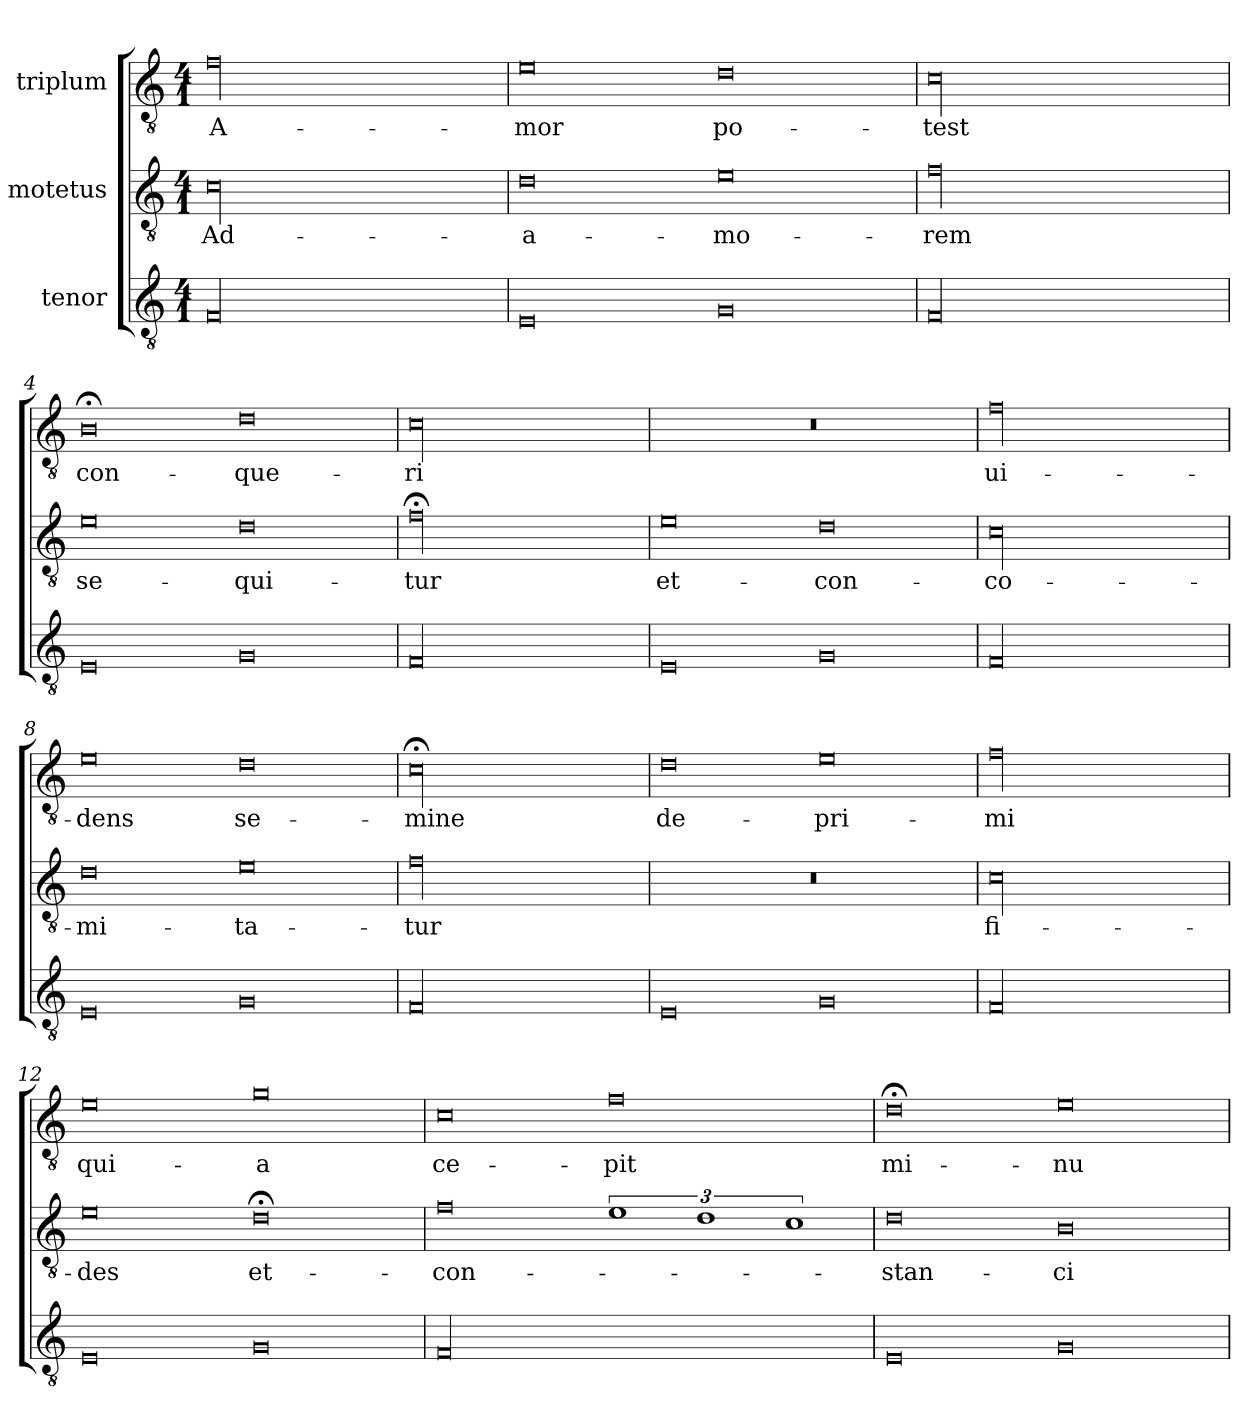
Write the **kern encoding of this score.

**kern	**kern	**text	**kern	**text
*part3	*part2	*part2	*part1	*part1
*staff3	*staff2	*staff2	*staff1	*staff1
*I"tenor	*I"motetus	*	*I"triplum	*
*clefGv2	*clefGv2	*	*clefGv2	*
*k[]	*k[]	*	*k[]	*
*C:	*C:	*	*C:	*
*M4/1	*M4/1	*	*M4/1	*
=1	=1	=1	=1	=1
00F/	00c\	Ad-	00f\	A-
=2	=2	=2	=2	=2
0E/	0d\	a-	0e\	-mor
0G/	0e\	-mo-	0d\	po-
=3	=3	=3	=3	=3
00F/	00f\	-rem	00c\	-test
=4	=4	=4	=4	=4
0E/	0e\	se-	0B;<\	con-
0G/	0d\	-qui-	0d\	-que-
=5	=5	=5	=5	=5
00F/	00f;<\	-tur	00c\	-ri
=6	=6	=6	=6	=6
0E/	0e\	et-	00r	.
0G/	0d\	con-	.	.
=7	=7	=7	=7	=7
00F/	00c\	-co-	00f\	ui-
=8	=8	=8	=8	=8
0E/	0d\	-mi-	0e\	-dens
0G/	0e\	-ta-	0d\	se-
=9	=9	=9	=9	=9
00F/	00f\	-tur	00c;<\	-mine
=10	=10	=10	=10	=10
0E/	00r	.	0d\	de-
0G/	.	.	0e\	-pri-
=11	=11	=11	=11	=11
00F/	00c\	fi-	00f\	-mi
=12	=12	=12	=12	=12
0E/	0e\	-des	0e\	qui-
0G/	0d;<\	et-	0g\	-a
=13	=13	=13	=13	=13
00F/	0f\	con-	0c\	ce-
.	3%2e\	.	0f\	-pit
.	3%2d\	.	.	.
.	3%2c\	.	.	.
=14	=14	=14	=14	=14
0E/	0d\	-stan-	0d;<\	mi-
0G/	0B\	-ci-	0e\	-nu-
=	=	=	=	=
*-	*-	*-	*-	*-
